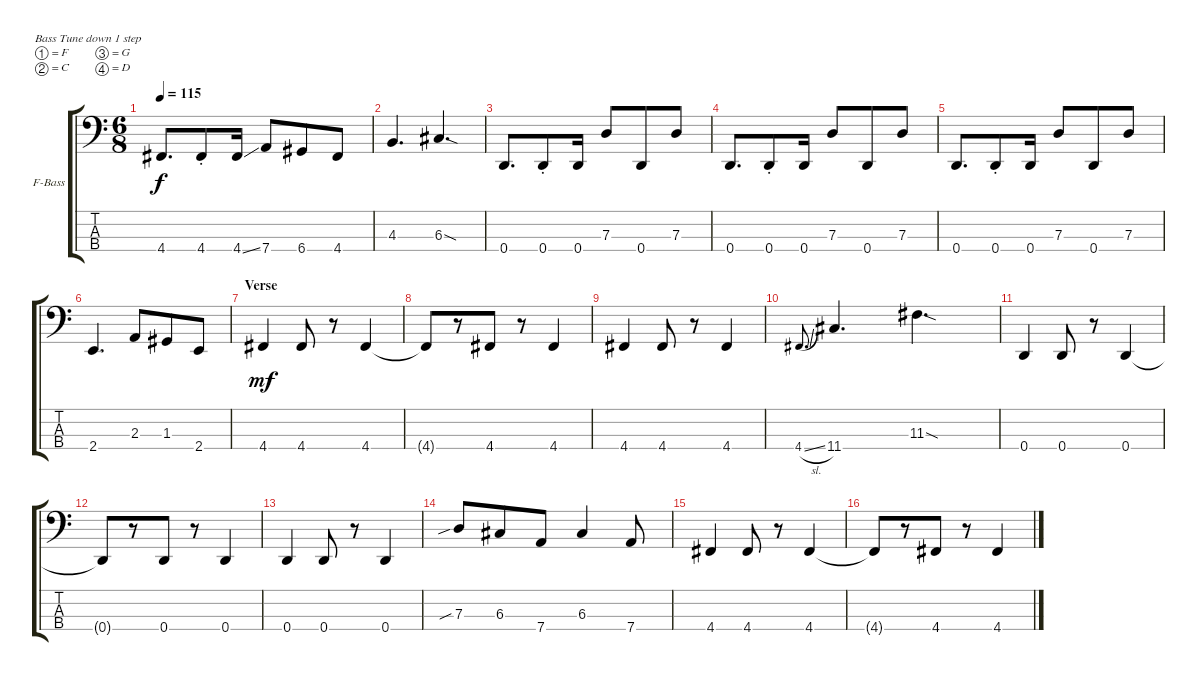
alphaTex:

\bracketExtendMode groupsimilarinstruments
\firstSystemTrackNameOrientation horizontal
\otherSystemsTrackNameOrientation horizontal
\track ("Fretless Bass" "F-Bass") {instrument fretlessbass}
\staff {score tabs}
\tuning (F2 C2 G1 D1)
\ts (6 8)
\tempo 115
\clef f4
\ks c
4.4.8{d dy f} 4.4{st}.8 4.4{ss}.16 7.4.8 6.4.8 4.4.8 |
4.3.4{d} 6.3{sod}.4{d} |
0.4.8{d} 0.4{st}.8 0.4.16 7.3.8 0.4.8 7.3.8 |
0.4.8{d} 0.4{st}.8 0.4.16 7.3.8 0.4.8 7.3.8 |
0.4.8{d} 0.4{st}.8 0.4.16 7.3.8 0.4.8 7.3.8 |
2.4.4{d} 2.3.8 1.3.8 2.4.8 |
\section ("" "Verse")
4.4.4{dy mf} 4.4.8 r.8 4.4.4 |
4.4{t}.8 r.8 4.4.8 r.8 4.4.4 |
4.4.4 4.4.8 r.8 4.4.4 |
4.4{sl}.8{d gr onbeat} 11.4.4{d} 11.3{sod}.4{d} |
0.4.4 0.4.8 r.8 0.4.4 |
0.4{t}.8 r.8 0.4.8 r.8 0.4.4 |
0.4.4 0.4.8 r.8 0.4.4 |
7.3{sib}.8 6.3.8 7.4.8 6.3.4 7.4.8 |
4.4.4 4.4.8 r.8 4.4.4 |
4.4{t}.8 r.8 4.4.8 r.8 4.4.4
